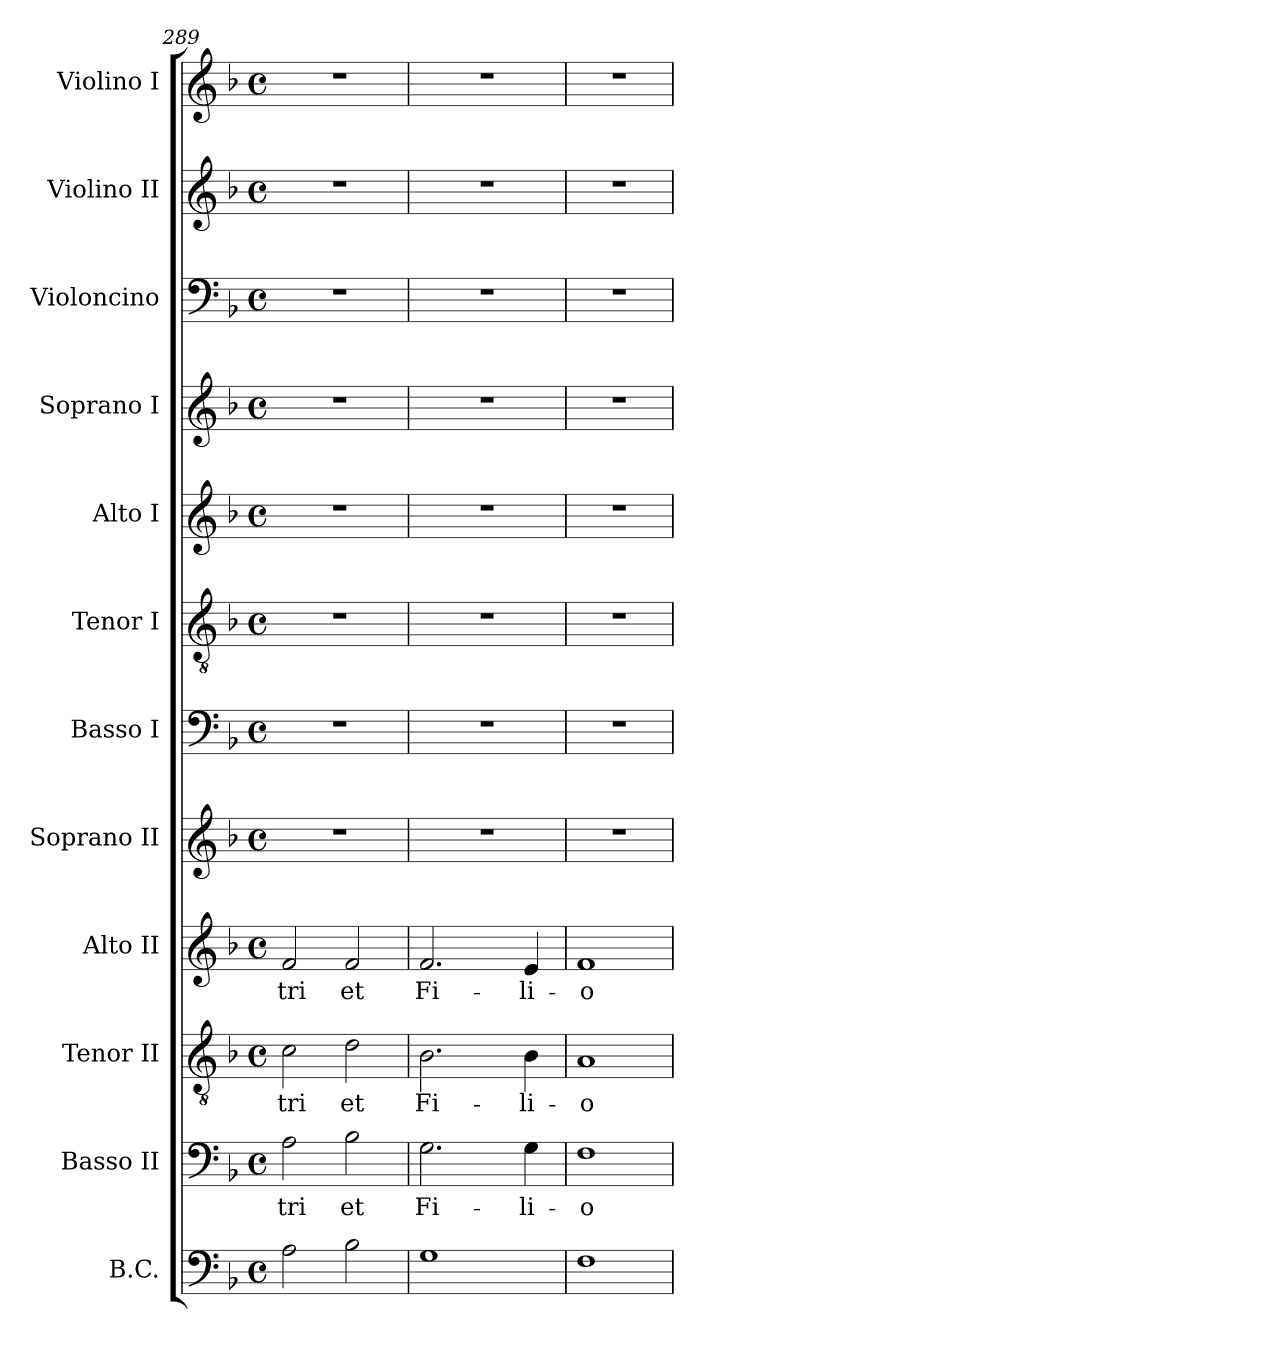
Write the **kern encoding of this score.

**kern	**kern	**text	**kern	**text	**kern	**text	**kern	**kern	**kern	**kern	**kern	**kern	**kern	**kern
*part12	*part11	*part11	*part10	*part10	*part9	*part9	*part8	*part7	*part6	*part5	*part4	*part3	*part2	*part1
*staff12	*staff11	*staff11	*staff10	*staff10	*staff9	*staff9	*staff8	*staff7	*staff6	*staff5	*staff4	*staff3	*staff2	*staff1
*I"B.C.	*I"Basso II	*	*I"Tenor II	*	*I"Alto II	*	*I"Soprano II	*I"Basso I	*I"Tenor I	*I"Alto I	*I"Soprano I	*I"Violoncino	*I"Violino II	*I"Violino I
*I'BC	*I'B 2	*	*I'T 2	*	*I'A 2	*	*I'S 2	*I'B 1	*I'T 1	*I'A 1	*I'S 1	*I'Vc.	*I'Vln. II	*I'Vln. I
*clefF4	*clefF4	*	*clefGv2	*	*clefG2	*	*clefG2	*clefF4	*clefGv2	*clefG2	*clefG2	*clefF4	*clefG2	*clefG2
*k[b-]	*k[b-]	*	*k[b-]	*	*k[b-]	*	*k[b-]	*k[b-]	*k[b-]	*k[b-]	*k[b-]	*k[b-]	*k[b-]	*k[b-]
*F:	*F:	*	*F:	*	*F:	*	*F:	*F:	*F:	*F:	*F:	*F:	*F:	*F:
*M4/4	*M4/4	*	*M4/4	*	*M4/4	*	*M4/4	*M4/4	*M4/4	*M4/4	*M4/4	*M4/4	*M4/4	*M4/4
*met(c)	*met(c)	*	*met(c)	*	*met(c)	*	*met(c)	*met(c)	*met(c)	*met(c)	*met(c)	*met(c)	*met(c)	*met(c)
=289	=289	=289	=289	=289	=289	=289	=289	=289	=289	=289	=289	=289	=289	=289
!	!	!LO:LY:b	!	!	!	!	!	!	!	!	!	!	!	!
!	!	!	!	!LO:LY:b	!	!	!	!	!	!	!	!	!	!
!	!	!	!	!	!	!LO:LY:b	!	!	!	!	!	!	!	!
2A\	2A\	-tri	2c\	-tri	2f/	-tri	1r	1r	1r	1r	1r	1r	1r	1r
!	!	!LO:LY:b	!	!	!	!	!	!	!	!	!	!	!	!
!	!	!	!	!LO:LY:b	!	!	!	!	!	!	!	!	!	!
!	!	!	!	!	!	!LO:LY:b	!	!	!	!	!	!	!	!
2B-\	2B-\	et	2d\	et	2f/	et	.	.	.	.	.	.	.	.
=290	=290	=290	=290	=290	=290	=290	=290	=290	=290	=290	=290	=290	=290	=290
*^	*	*	*	*	*	*	*	*	*	*	*	*	*	*
!	!	!	!LO:LY:b	!	!	!	!	!	!	!	!	!	!	!	!
!	!	!	!	!	!LO:LY:b	!	!	!	!	!	!	!	!	!	!
!	!	!	!	!	!	!	!LO:LY:b	!	!	!	!	!	!	!	!
1G	2ryy	2.G\	Fi-	2.B-\	Fi-	2.f/	Fi-	1r	1r	1r	1r	1r	1r	1r	1r
.	4ryy	.	.	.	.	.	.	.	.	.	.	.	.	.	.
!	!	!	!LO:LY:b	!	!	!	!	!	!	!	!	!	!	!	!
!	!	!	!	!	!LO:LY:b	!	!	!	!	!	!	!	!	!	!
!	!	!	!	!	!	!	!LO:LY:b	!	!	!	!	!	!	!	!
.	4ryy	4G\	-li-	4B-\	-li-	4e/	-li-	.	.	.	.	.	.	.	.
*v	*v	*	*	*	*	*	*	*	*	*	*	*	*	*	*
=291	=291	=291	=291	=291	=291	=291	=291	=291	=291	=291	=291	=291	=291	=291
*^	*	*	*	*	*	*	*	*	*	*	*	*	*	*
!	!	!	!LO:LY:b	!	!	!	!	!	!	!	!	!	!	!	!
*v	*v	*	*	*	*	*	*	*	*	*	*	*	*	*	*
*^	*	*	*	*	*	*	*	*	*	*	*	*	*	*
!	!	!	!	!	!LO:LY:b	!	!	!	!	!	!	!	!	!	!
*v	*v	*	*	*	*	*	*	*	*	*	*	*	*	*	*
*^	*	*	*	*	*	*	*	*	*	*	*	*	*	*
!	!	!	!	!	!	!	!LO:LY:b	!	!	!	!	!	!	!	!
*v	*v	*	*	*	*	*	*	*	*	*	*	*	*	*	*
1F	1F	-o	1A	-o	1f	-o	1r	1r	1r	1r	1r	1r	1r	1r
=	=	=	=	=	=	=	=	=	=	=	=	=	=	=
*-	*-	*-	*-	*-	*-	*-	*-	*-	*-	*-	*-	*-	*-	*-
